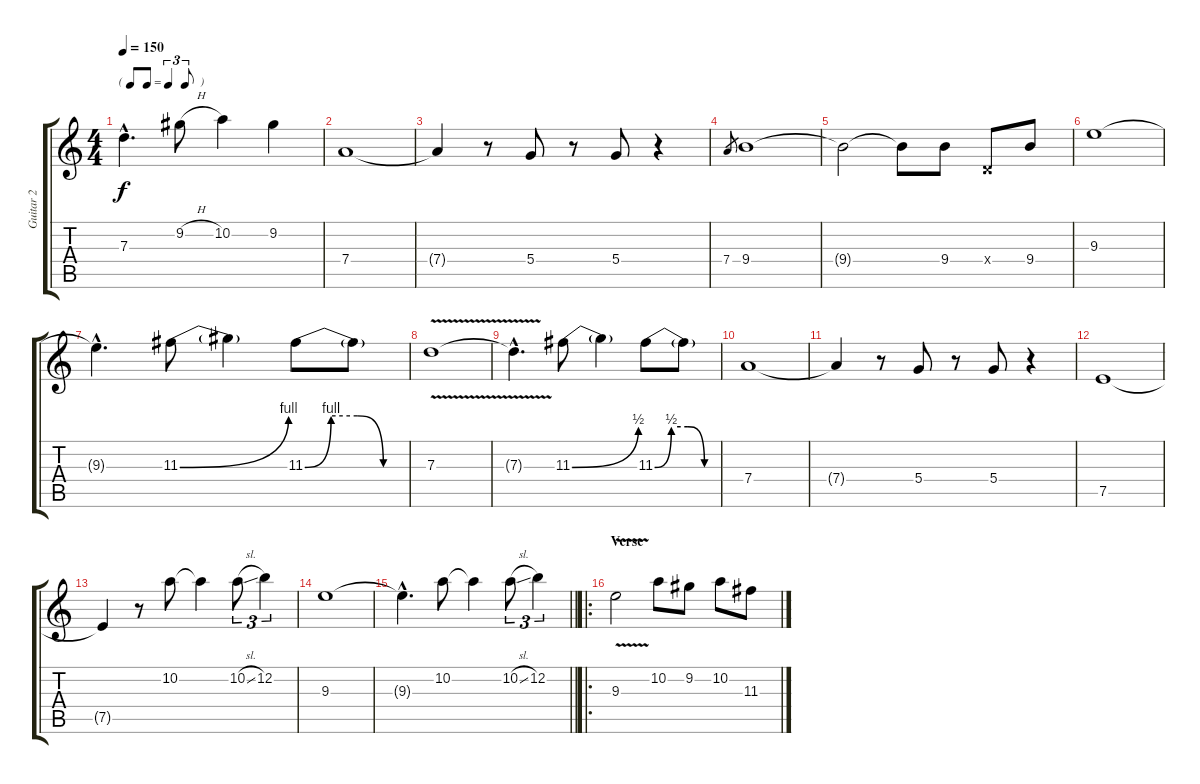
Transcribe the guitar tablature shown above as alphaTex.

\track ("Guitar 2" "Guitar 2") {instrument electricguitarclean}
\staff {score tabs}
\tuning (E4 B3 G3 D3 A2 E2) {hide}
\ts (4 4)
\tf triplet8th
\tempo 150
\clef g2
\ks c
7.3{hac t}.4{d dy f} 9.2{h}.8 10.2.4 9.2.4 |
7.4.1 |
7.4{t}.4 r.8 5.4.8 r.8 5.4.8 r.4 |
7.4.8{gr} 9.4.1 |
9.4{t}.2 9.4{t}.8 9.4.8 0.4{x}.8 9.4.8 |
9.3.1 |
9.3{hac t}.4{d} 11.3{be (bend 0 0 60 4)}.8 11.3{t}.4 11.3{be (custom 0 0 15 4 30 4 45 0 60 0)}.8 11.3{t}.8 |
7.3{v}.1 |
7.3{hac t}.4{d} 11.3{be (bend 0 0 60 2)}.8 11.3{t}.4 11.3{be (custom 0 0 15 2 30 2 45 0 60 0)}.8 11.3{t}.8 |
7.4.1 |
7.4{t}.4 r.8 5.4.8 r.8 5.4.8 r.4 |
7.5.1 |
7.5{t}.4 r.8 10.2.8 10.2{t}.4 10.2{sl}.8{tu (3 2)} 12.2.4{tu (3 2)} |
9.3.1 |
\barLineRight lightlight
9.3{hac t}.4{d} 10.2.8 10.2{t}.4 10.2{sl}.8{tu (3 2)} 12.2.4{tu (3 2)} |
\ro
\section ("" "Verse")
9.3{v}.2 10.2.8 9.2.8 10.2.8 11.3.8
